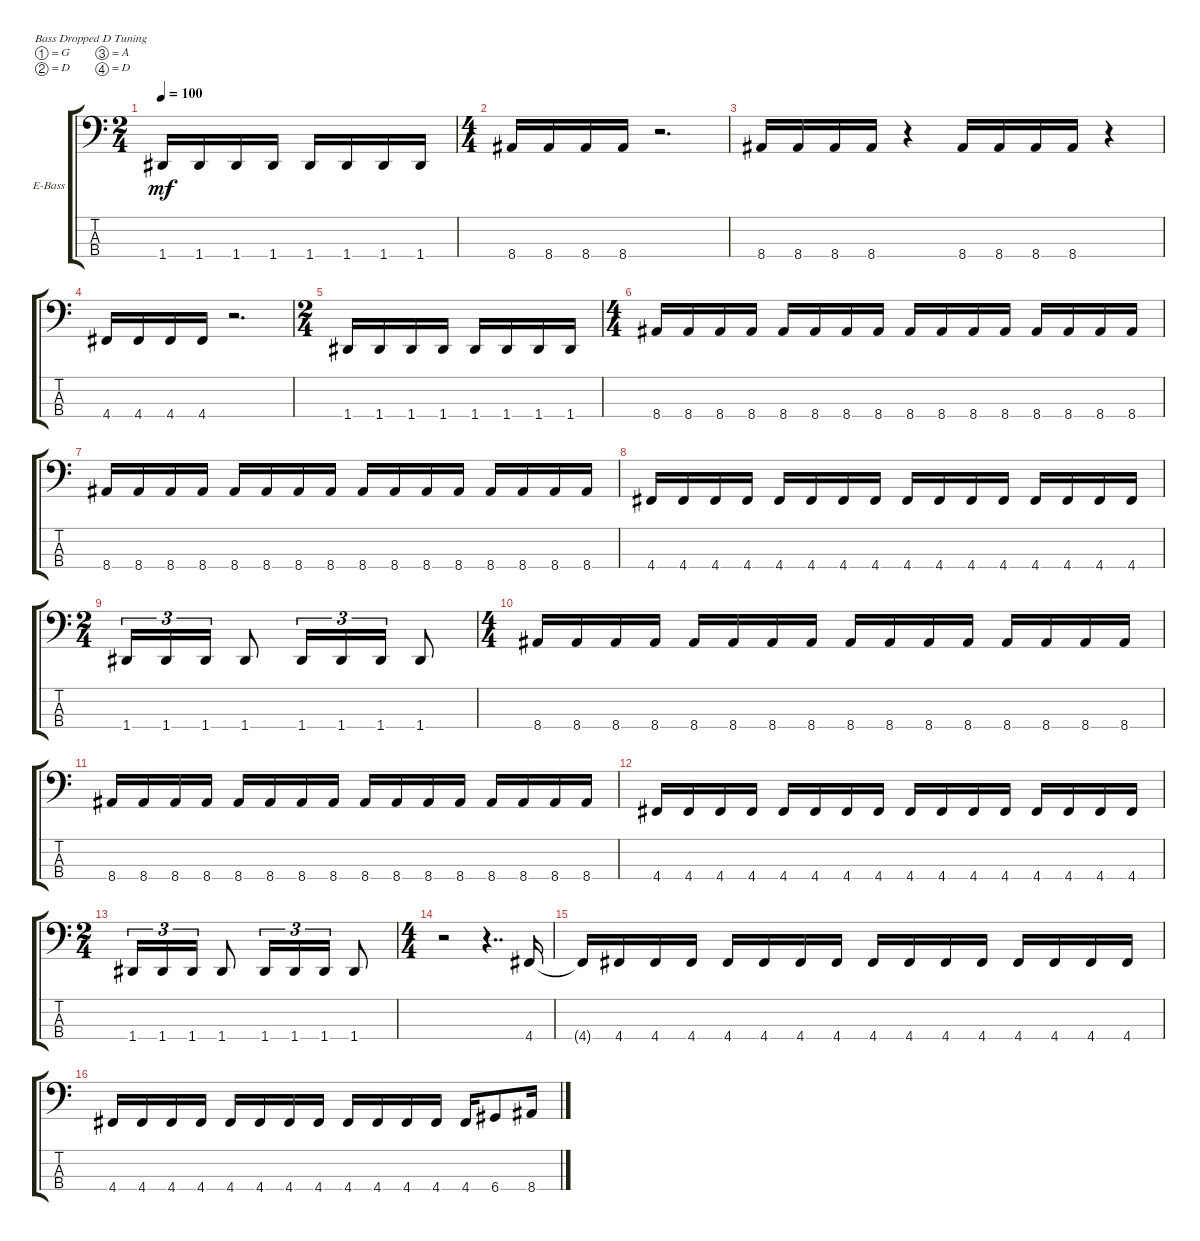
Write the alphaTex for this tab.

\defaultSystemsLayout 4
\bracketExtendMode groupsimilarinstruments
\firstSystemTrackNameOrientation horizontal
\otherSystemsTrackNameOrientation horizontal
\track ("Electric Bass" "E-Bass") {instrument electricbassfinger}
\staff {score tabs}
\tuning (G2 D2 A1 D1)
\ts (2 4)
\tempo 100
\clef f4
\ks c
1.4.16{dy mf} 1.4.16 1.4.16 1.4.16 1.4.16 1.4.16 1.4.16 1.4.16 |
\ts (4 4)
8.4.16 8.4.16 8.4.16 8.4.16 r.2{d} |
8.4.16 8.4.16 8.4.16 8.4.16 r.4 8.4.16 8.4.16 8.4.16 8.4.16 r.4 |
4.4.16 4.4.16 4.4.16 4.4.16 r.2{d} |
\ts (2 4)
1.4.16 1.4.16 1.4.16 1.4.16 1.4.16 1.4.16 1.4.16 1.4.16 |
\ts (4 4)
8.4.16 8.4.16 8.4.16 8.4.16 8.4.16 8.4.16 8.4.16 8.4.16 8.4.16 8.4.16 8.4.16 8.4.16 8.4.16 8.4.16 8.4.16 8.4.16 |
8.4.16 8.4.16 8.4.16 8.4.16 8.4.16 8.4.16 8.4.16 8.4.16 8.4.16 8.4.16 8.4.16 8.4.16 8.4.16 8.4.16 8.4.16 8.4.16 |
4.4.16 4.4.16 4.4.16 4.4.16 4.4.16 4.4.16 4.4.16 4.4.16 4.4.16 4.4.16 4.4.16 4.4.16 4.4.16 4.4.16 4.4.16 4.4.16 |
\ts (2 4)
1.4.16{tu (3 2)} 1.4.16{tu (3 2)} 1.4.16{tu (3 2)} 1.4.8 1.4.16{tu (3 2)} 1.4.16{tu (3 2)} 1.4.16{tu (3 2)} 1.4.8 |
\ts (4 4)
8.4.16 8.4.16 8.4.16 8.4.16 8.4.16 8.4.16 8.4.16 8.4.16 8.4.16 8.4.16 8.4.16 8.4.16 8.4.16 8.4.16 8.4.16 8.4.16 |
8.4.16 8.4.16 8.4.16 8.4.16 8.4.16 8.4.16 8.4.16 8.4.16 8.4.16 8.4.16 8.4.16 8.4.16 8.4.16 8.4.16 8.4.16 8.4.16 |
4.4.16 4.4.16 4.4.16 4.4.16 4.4.16 4.4.16 4.4.16 4.4.16 4.4.16 4.4.16 4.4.16 4.4.16 4.4.16 4.4.16 4.4.16 4.4.16 |
\ts (2 4)
1.4.16{tu (3 2)} 1.4.16{tu (3 2)} 1.4.16{tu (3 2)} 1.4.8 1.4.16{tu (3 2)} 1.4.16{tu (3 2)} 1.4.16{tu (3 2)} 1.4.8 |
\ts (4 4)
r.2 r.4{dd} 4.4.16 |
4.4{t}.16 4.4.16 4.4.16 4.4.16 4.4.16 4.4.16 4.4.16 4.4.16 4.4.16 4.4.16 4.4.16 4.4.16 4.4.16 4.4.16 4.4.16 4.4.16 |
4.4.16 4.4.16 4.4.16 4.4.16 4.4.16 4.4.16 4.4.16 4.4.16 4.4.16 4.4.16 4.4.16 4.4.16 4.4.16 6.4.8 8.4.16
